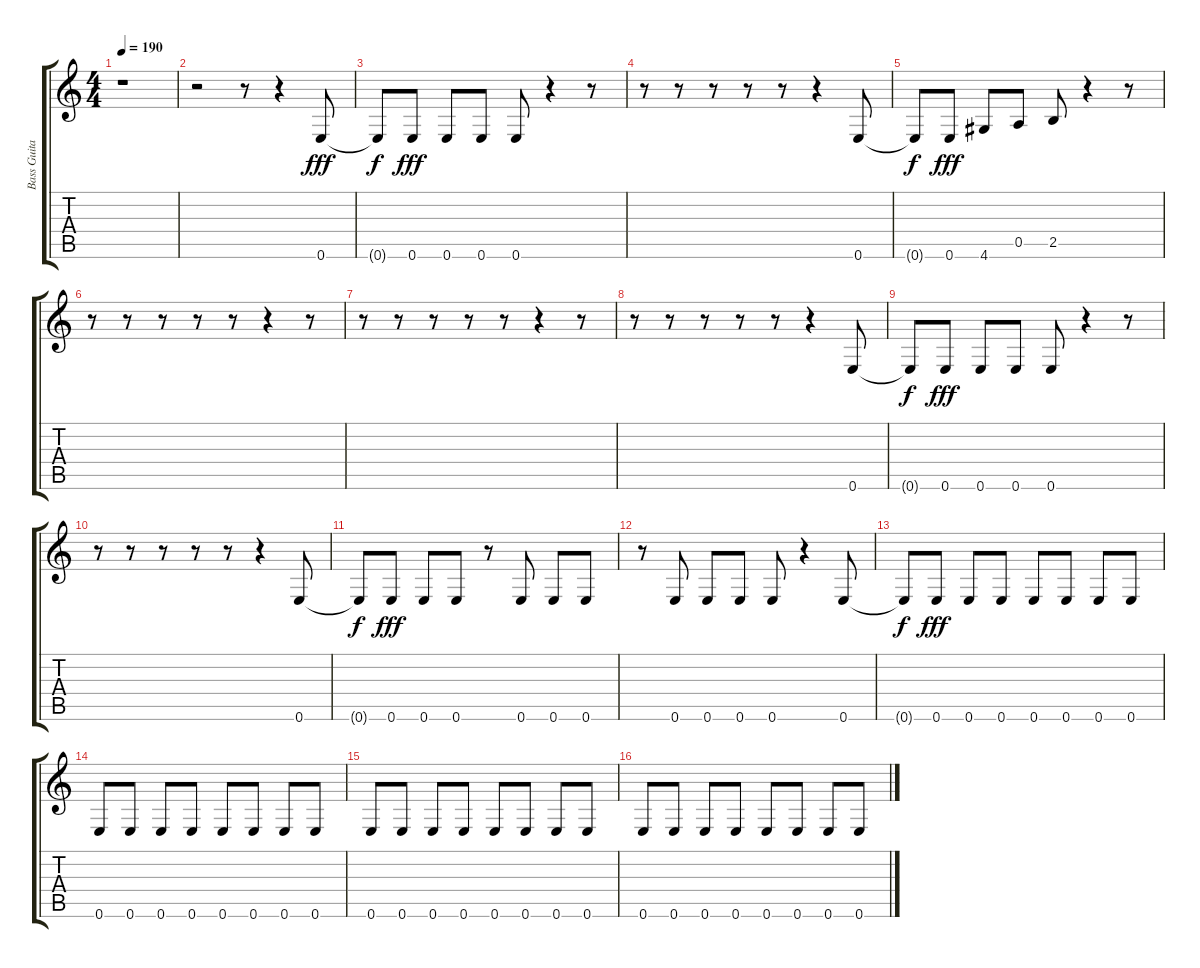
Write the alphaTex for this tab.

\track ("Bass Guitar" "Bass Guita") {instrument electricbasspick}
\staff {score tabs}
\tuning (E4 B3 G3 D3 A2 E2) {hide}
\ts (4 4)
\tempo 190
\clef g2
\ks c
r.1{dy fff instrument electricbasspick} |
r.2 r.8 r.4 0.6.8 |
0.6{t}.8{dy f} 0.6.8{dy fff} 0.6.8 0.6.8 0.6.8 r.4 r.8 |
r.8 r.8 r.8 r.8 r.8 r.4 0.6.8 |
0.6{t}.8{dy f} 0.6.8{dy fff} 4.6.8 0.5.8 2.5.8 r.4 r.8 |
r.8 r.8 r.8 r.8 r.8 r.4 r.8 |
r.8 r.8 r.8 r.8 r.8 r.4 r.8 |
r.8 r.8 r.8 r.8 r.8 r.4 0.6.8 |
0.6{t}.8{dy f} 0.6.8{dy fff} 0.6.8 0.6.8 0.6.8 r.4 r.8 |
r.8 r.8 r.8 r.8 r.8 r.4 0.6.8 |
0.6{t}.8{dy f} 0.6.8{dy fff} 0.6.8 0.6.8 r.8 0.6.8 0.6.8 0.6.8 |
r.8 0.6.8 0.6.8 0.6.8 0.6.8 r.4 0.6.8 |
0.6{t}.8{dy f} 0.6.8{dy fff} 0.6.8 0.6.8 0.6.8 0.6.8 0.6.8 0.6.8 |
0.6.8 0.6.8 0.6.8 0.6.8 0.6.8 0.6.8 0.6.8 0.6.8 |
0.6.8 0.6.8 0.6.8 0.6.8 0.6.8 0.6.8 0.6.8 0.6.8 |
0.6.8 0.6.8 0.6.8 0.6.8 0.6.8 0.6.8 0.6.8 0.6.8
